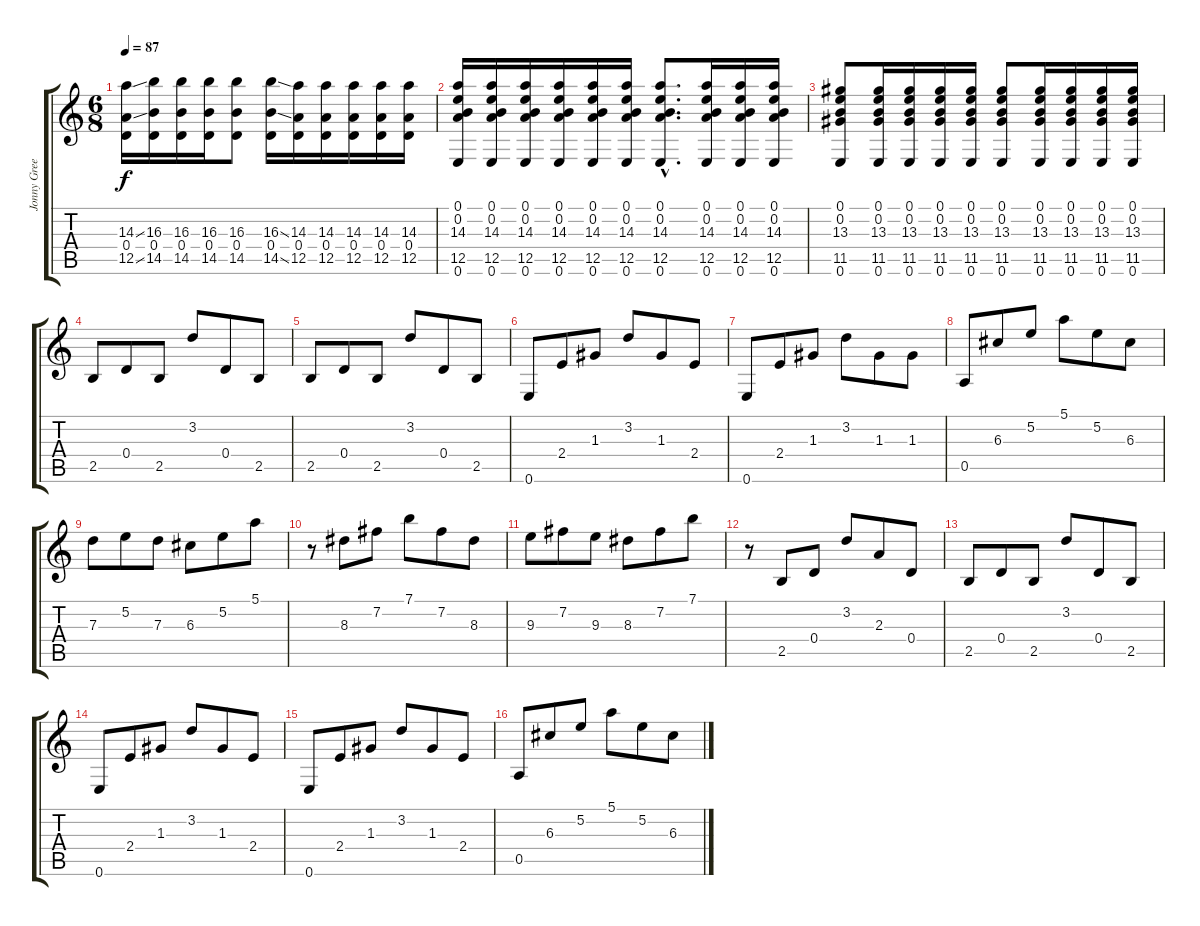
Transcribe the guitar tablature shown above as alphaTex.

\track ("Jonny Greenwood (Ovd Gtr)" "Jonny Gree") {instrument overdrivenguitar}
\staff {score tabs}
\tuning (E4 B3 G3 D3 A2 E2) {hide}
\ts (6 8)
\tempo 87
\clef g2
\ks c
(14.3{ss} 0.4 12.5{ss}).16{dy f} (16.3 0.4 14.5).16 (16.3 0.4 14.5).16 (16.3 0.4 14.5).16 (16.3 0.4 14.5).8 (16.3{ss} 0.4 14.5{ss}).16 (14.3 0.4 12.5).16 (14.3 0.4 12.5).16 (14.3 0.4 12.5).16 (14.3 0.4 12.5).16 (14.3 0.4 12.5).16 |
(0.1 0.2 14.3 12.5 0.6).16 (0.1 0.2 14.3 12.5 0.6).16 (0.1 0.2 14.3 12.5 0.6).16 (0.1 0.2 14.3 12.5 0.6).16 (0.1 0.2 14.3 12.5 0.6).16 (0.1 0.2 14.3 12.5 0.6).16 (0.1{hac} 0.2{hac} 14.3{hac} 12.5{hac} 0.6{hac}).8{d} (0.1 0.2 14.3 12.5 0.6).16 (0.1 0.2 14.3 12.5 0.6).16 (0.1 0.2 14.3 12.5 0.6).16 |
(0.1 0.2 13.3 11.5 0.6).8 (0.1 0.2 13.3 11.5 0.6).16 (0.1 0.2 13.3 11.5 0.6).16 (0.1 0.2 13.3 11.5 0.6).16 (0.1 0.2 13.3 11.5 0.6).16 (0.1 0.2 13.3 11.5 0.6).8 (0.1 0.2 13.3 11.5 0.6).16 (0.1 0.2 13.3 11.5 0.6).16 (0.1 0.2 13.3 11.5 0.6).16 (0.1 0.2 13.3 11.5 0.6).16 |
2.5.8 0.4.8 2.5.8 3.2.8 0.4.8 2.5.8 |
2.5.8 0.4.8 2.5.8 3.2.8 0.4.8 2.5.8 |
0.6.8 2.4.8 1.3.8 3.2.8 1.3.8 2.4.8 |
0.6.8 2.4.8 1.3.8 3.2.8 1.3.8 1.3.8 |
0.5.8 6.3.8 5.2.8 5.1.8 5.2.8 6.3.8 |
7.3.8 5.2.8 7.3.8 6.3.8 5.2.8 5.1.8 |
r.8 8.3.8 7.2.8 7.1.8 7.2.8 8.3.8 |
9.3.8 7.2.8 9.3.8 8.3.8 7.2.8 7.1.8 |
r.8 2.5.8 0.4.8 3.2.8 2.3.8 0.4.8 |
2.5.8 0.4.8 2.5.8 3.2.8 0.4.8 2.5.8 |
0.6.8 2.4.8 1.3.8 3.2.8 1.3.8 2.4.8 |
0.6.8 2.4.8 1.3.8 3.2.8 1.3.8 2.4.8 |
0.5.8 6.3.8 5.2.8 5.1.8 5.2.8 6.3.8
